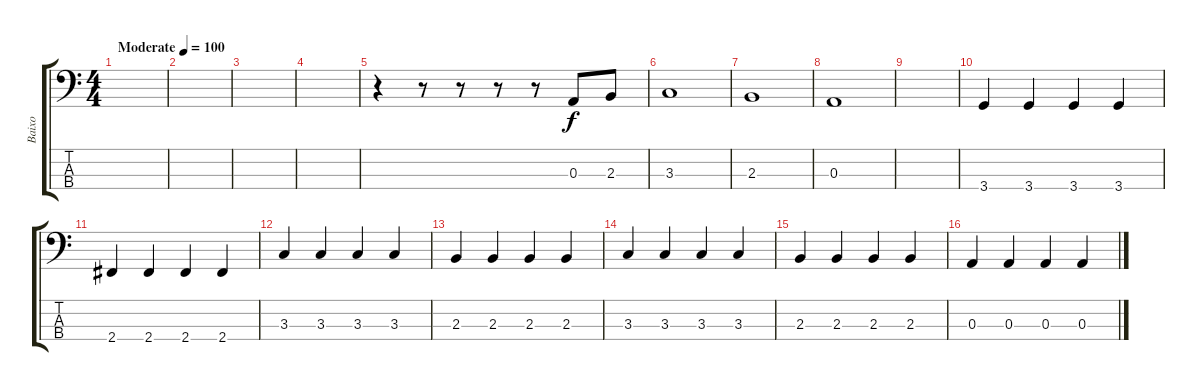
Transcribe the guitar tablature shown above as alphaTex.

\track ("Baixo" "Baixo") {instrument electricbassfinger}
\staff {score tabs}
\tuning (G2 D2 A1 E1) {hide}
\ts (4 4)
\tempo (100 "Moderate")
\clef f4
\ks c
|
|
|
|
r.4 r.8 r.8 r.8 r.8 0.3.8 2.3.8 |
3.3.1 |
2.3.1 |
0.3.1 |
|
3.4.4 3.4.4 3.4.4 3.4.4 |
2.4.4 2.4.4 2.4.4 2.4.4 |
3.3.4 3.3.4 3.3.4 3.3.4 |
2.3.4 2.3.4 2.3.4 2.3.4 |
3.3.4 3.3.4 3.3.4 3.3.4 |
2.3.4 2.3.4 2.3.4 2.3.4 |
0.3.4 0.3.4 0.3.4 0.3.4
